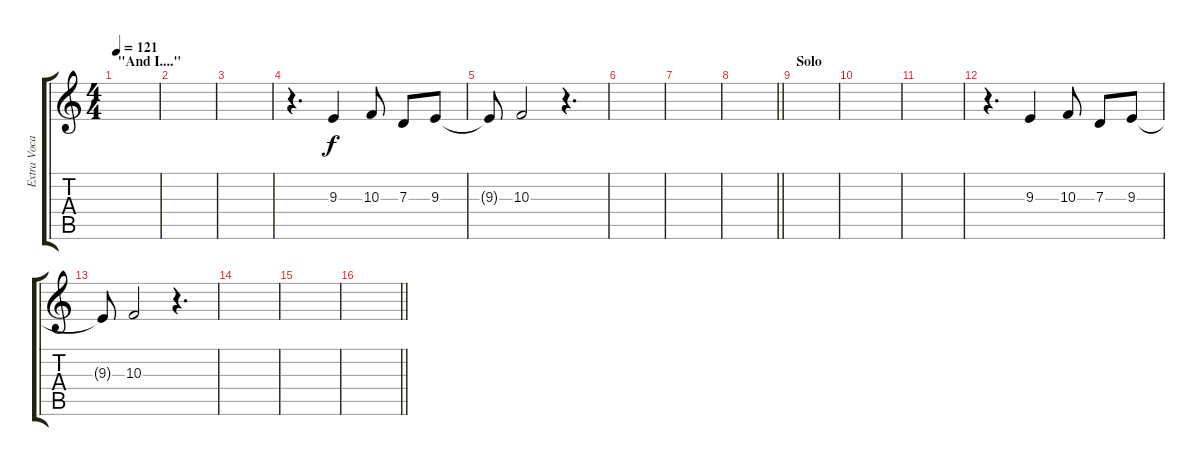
\track ("Extra Vocal" "Extra Voca") {instrument violin}
\staff {score tabs}
\tuning (E4 B3 G3 D3 A2 D2) {hide}
\ts (4 4)
\section ("" "\"And I....\"")
\tempo 121
\clef g2
\ks c
|
|
|
r.4{d volume 16} 9.3.4 10.3.8 7.3.8 9.3.8 |
9.3{t}.8 10.3.2 r.4{d} |
|
|
\barLineRight lightlight
|
\section ("" "Solo")
|
|
|
r.4{d} 9.3.4 10.3.8 7.3.8 9.3.8 |
9.3{t}.8 10.3.2 r.4{d} |
|
|
\barLineRight lightlight
